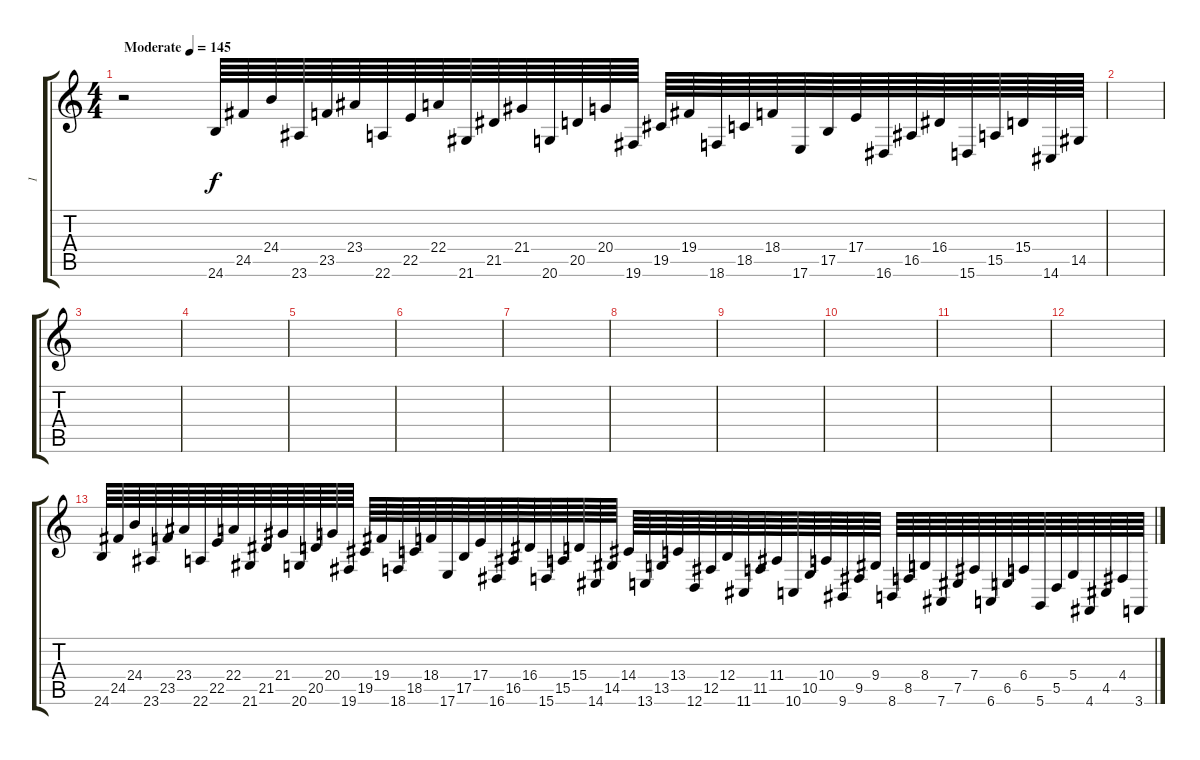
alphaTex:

\track ("1" "1") {instrument guitarfretnoise}
\staff {score tabs}
\tuning (Db4 Ab3 E3 B2 Gb2 B1) {hide}
\ts (4 4)
\tempo (145 "Moderate")
\clef g2
\ks c
r.2{dy f instrument guitarfretnoise} 24.6.64{instrument guitarfretnoise} 24.5.64 24.4.64 23.6.64 23.5.64 23.4.64 22.6.64 22.5.64 22.4.64 21.6.64 21.5.64 21.4.64 20.6.64 20.5.64 20.4.64 19.6.64 19.5.64 19.4.64 18.6.64 18.5.64 18.4.64 17.6.64 17.5.64 17.4.64 16.6.64 16.5.64 16.4.64 15.6.64 15.5.64 15.4.64 14.6.64 14.5.64 |
|
|
|
|
|
|
|
|
|
|
|
24.6.64 24.5.64 24.4.64 23.6.64 23.5.64 23.4.64 22.6.64 22.5.64 22.4.64 21.6.64 21.5.64 21.4.64 20.6.64 20.5.64 20.4.64 19.6.64 19.5.64 19.4.64 18.6.64 18.5.64 18.4.64 17.6.64 17.5.64 17.4.64 16.6.64 16.5.64 16.4.64 15.6.64 15.5.64 15.4.64 14.6.64 14.5.64 14.4.64 13.6.64 13.5.64 13.4.64 12.6.64 12.5.64 12.4.64 11.6.64 11.5.64 11.4.64 10.6.64 10.5.64 10.4.64 9.6.64 9.5.64 9.4.64 8.6.64 8.5.64 8.4.64 7.6.64 7.5.64 7.4.64 6.6.64 6.5.64 6.4.64 5.6.64 5.5.64 5.4.64 4.6.64 4.5.64 4.4.64 3.6.64
